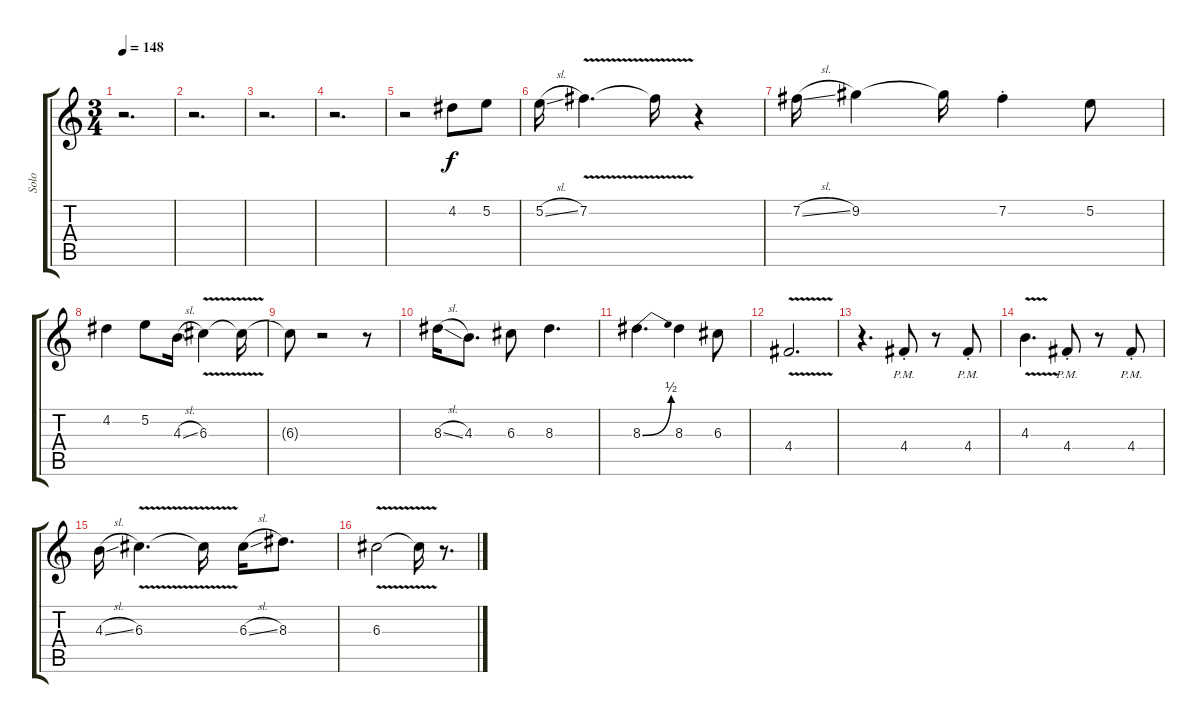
\track ("Solo" "Solo") {instrument overdrivenguitar}
\staff {score tabs}
\tuning (E4 B3 G3 D3 A2 E2) {hide}
\ts (3 4)
\tempo 148
\clef g2
\ks c
r.2{d dy f} |
r.2{d} |
r.2{d} |
r.2{d} |
r.2 4.2.8 5.2.8 |
5.2{sl}.16 7.2{v}.4{d} 7.2{t}.16 r.4 |
7.2{sl}.16 9.2.4 9.2{t}.16 7.2{st}.4 5.2.8 |
4.2.4 5.2.8 4.3{sl}.16 6.3{v}.4 6.3{t}.16 |
6.3{t}.8 r.2 r.8 |
8.3{sl}.16 4.3.8{d} 6.3.8 8.3.4{d} |
8.3{be (bend 0 0 60 2)}.4{d} 8.3.4 6.3.8 |
4.4{v}.2{d} |
r.4{d} 4.4{pm st}.8 r.8 4.4{pm st}.8 |
4.3{v}.4{d} 4.4{pm st}.8 r.8 4.4{pm st}.8 |
4.3{sl}.16 6.3{v}.4{d} 6.3{t}.16 6.3{sl}.16 8.3.8{d} |
6.3{v}.2 6.3{t}.16 r.8{d}
